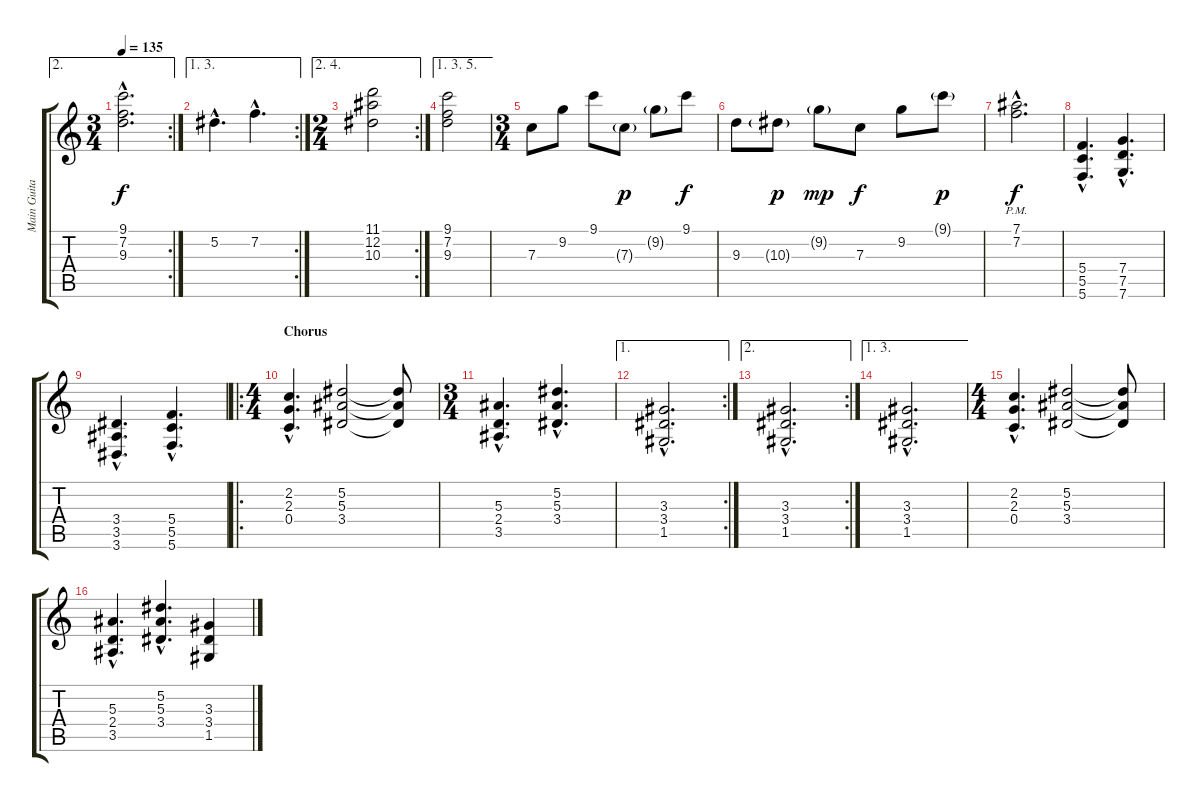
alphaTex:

\track ("Main Guitar" "Main Guita") {instrument electricguitarjazz}
\staff {score tabs}
\tuning (Eb4 Bb3 F3 C3 G2 C2) {hide}
\ae 2
\rc 2
\ts (3 4)
\tempo 135
\clef g2
\ks c
(9.1{hac} 7.2{hac} 9.3{hac}).2{d dy f} |
\ae (1 3)
\rc 2
5.2{hac}.4{d} 7.2{hac}.4{d} |
\ae (2 4)
\rc 2
\ts (2 4)
(11.1 12.2 10.3).2 |
\ae (1 3 5)
(9.1 7.2 9.3).2 |
\ts (3 4)
7.3.8 9.2.8 9.1.8 7.3{g}.8{dy p} 9.2{g}.8 9.1.8{dy f} |
9.3.8 10.3{g}.8{dy p} 9.2{g}.8{dy mp} 7.3.8{dy f} 9.2.8 9.1{g}.8{dy p} |
(7.1{hac pm} 7.2{hac pm}).2{d dy f instrument distortionguitar} |
(5.4{hac} 5.5{hac} 5.6{hac}).4{d} (7.4{hac} 7.5{hac} 7.6{hac}).4{d} |
(3.4{hac} 3.5{hac} 3.6{hac}).4{d} (5.4{hac} 5.5{hac} 5.6{hac}).4{d} |
\ro
\ts (4 4)
\section ("" "Chorus")
(2.2{hac} 2.3{hac} 0.4{hac}).4{d} (5.2 5.3 3.4).2 (5.2{t} 5.3{t} 3.4{t}).8 |
\ts (3 4)
(5.3{hac} 2.4{hac} 3.5{hac}).4{d} (5.2{hac} 5.3{hac} 3.4{hac}).4{d} |
\ae 1
\rc 2
(3.3{hac} 3.4{hac} 1.5{hac}).2{d} |
\ae 2
\rc 2
(3.3{hac} 3.4{hac} 1.5{hac}).2{d} |
\ae (1 3)
(3.3{hac} 3.4{hac} 1.5{hac}).2{d} |
\ts (4 4)
(2.2{hac} 2.3{hac} 0.4{hac}).4{d} (5.2 5.3 3.4).2 (5.2{t} 5.3{t} 3.4{t}).8 |
(5.3{hac} 2.4{hac} 3.5{hac}).4{d} (5.2{hac} 5.3{hac} 3.4{hac}).4{d} (3.3 3.4 1.5).4
